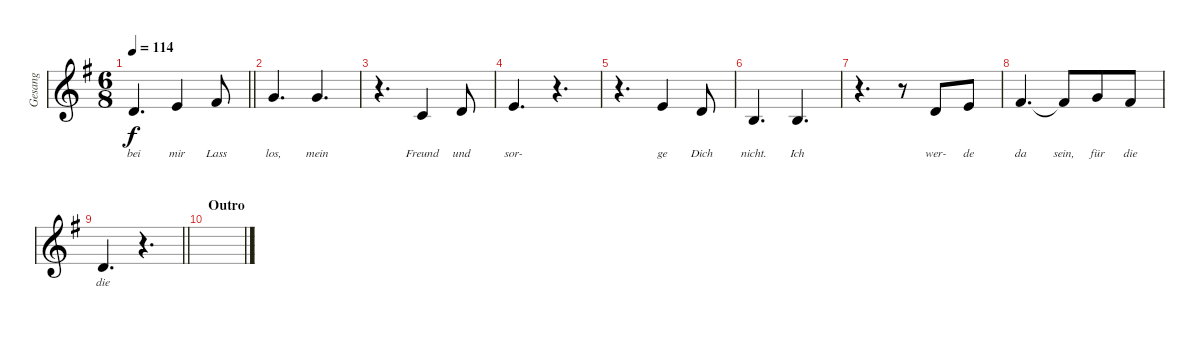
\track ("Gesang" "Gesang") {instrument clarinet}
\staff {score}
\tuning (E4 B3 G3 D3 A2 E2) {hide}
\ts (6 8)
\tempo 114
\clef g2
\barLineRight lightlight
\ks g
3.2.4{d lyrics (0 "bei") lyrics (1 "") lyrics (2 "") lyrics (3 "") lyrics (4 "") dy f} 0.1.4{lyrics (0 "mir") lyrics (1 "") lyrics (2 "") lyrics (3 "") lyrics (4 "")} 2.1.8{lyrics (0 "Lass") lyrics (1 "") lyrics (2 "") lyrics (3 "") lyrics (4 "")} |
3.1.4{d lyrics (0 "los,") lyrics (1 "") lyrics (2 "") lyrics (3 "") lyrics (4 "")} 3.1.4{d lyrics (0 "mein") lyrics (1 "") lyrics (2 "") lyrics (3 "") lyrics (4 "")} |
r.4{d} 1.2.4{lyrics (0 "Freund") lyrics (1 "") lyrics (2 "") lyrics (3 "") lyrics (4 "")} 3.2.8{lyrics (0 "und") lyrics (1 "") lyrics (2 "") lyrics (3 "") lyrics (4 "")} |
0.1.4{d lyrics (0 "sor-") lyrics (1 "") lyrics (2 "") lyrics (3 "") lyrics (4 "")} r.4{d} |
r.4{d} 0.1.4{lyrics (0 "ge") lyrics (1 "") lyrics (2 "") lyrics (3 "") lyrics (4 "")} 3.2.8{lyrics (0 "Dich") lyrics (1 "") lyrics (2 "") lyrics (3 "") lyrics (4 "")} |
0.2.4{d lyrics (0 "nicht.") lyrics (1 "") lyrics (2 "") lyrics (3 "") lyrics (4 "")} 0.2.4{d lyrics (0 "Ich") lyrics (1 "") lyrics (2 "") lyrics (3 "") lyrics (4 "")} |
r.4{d} r.8 3.2.8{lyrics (0 "wer-") lyrics (1 "") lyrics (2 "") lyrics (3 "") lyrics (4 "")} 0.1.8{lyrics (0 "de") lyrics (1 "") lyrics (2 "") lyrics (3 "") lyrics (4 "")} |
2.1.4{d lyrics (0 "da") lyrics (1 "") lyrics (2 "") lyrics (3 "") lyrics (4 "")} 2.1{t}.8{lyrics (0 "sein,") lyrics (1 "") lyrics (2 "") lyrics (3 "") lyrics (4 "")} 3.1.8{lyrics (0 "für") lyrics (1 "") lyrics (2 "") lyrics (3 "") lyrics (4 "")} 2.1.8{lyrics (0 "die") lyrics (1 "") lyrics (2 "") lyrics (3 "") lyrics (4 "")} |
\barLineRight lightlight
3.2.4{d lyrics (0 "die") lyrics (1 "") lyrics (2 "") lyrics (3 "") lyrics (4 "")} r.4{d} |
\section ("" "Outro")
